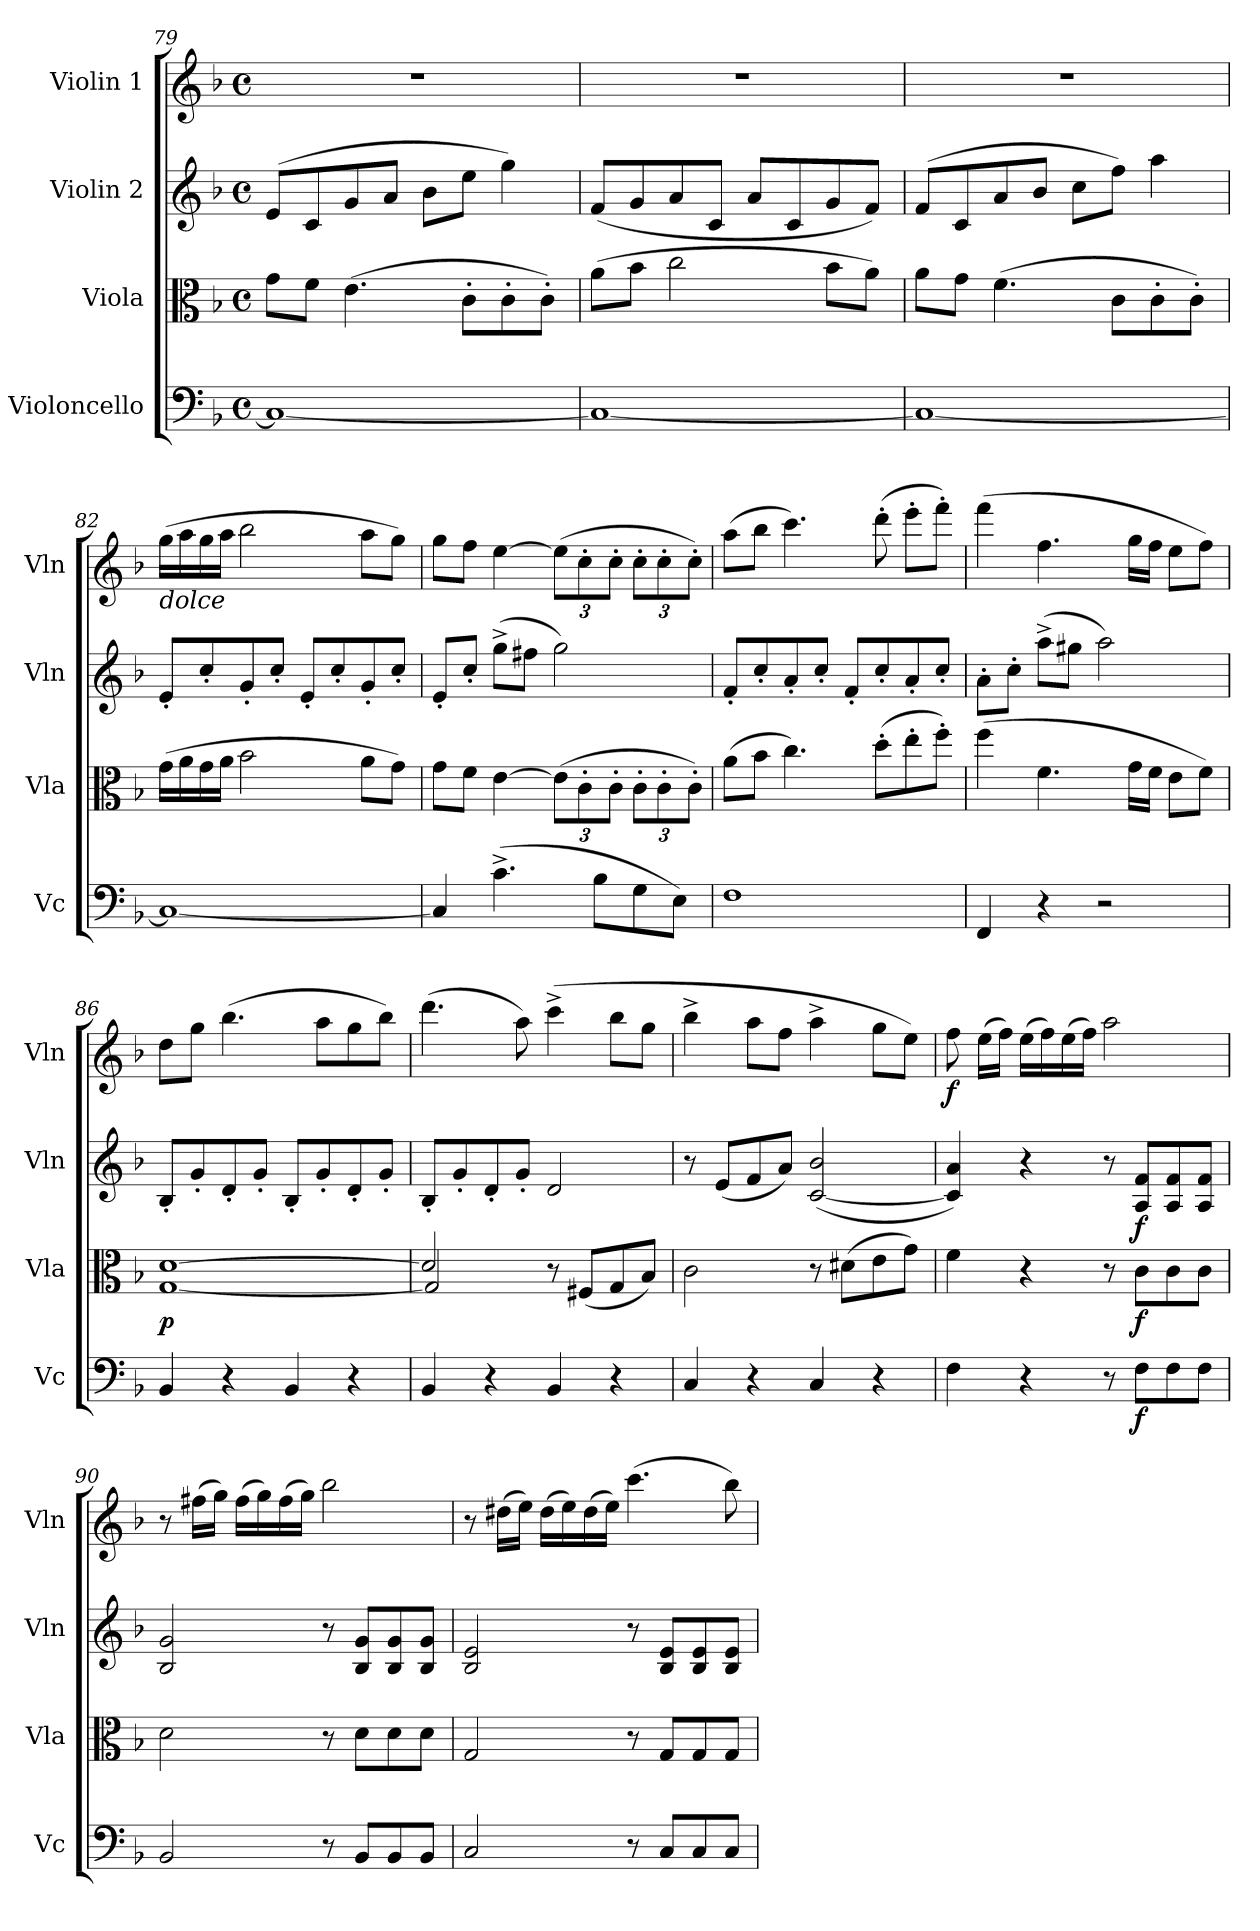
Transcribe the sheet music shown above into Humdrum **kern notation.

**kern	**dynam	**kern	**dynam	**kern	**dynam	**kern	**dynam
*part4	*part4	*part3	*part3	*part2	*part2	*part1	*part1
*staff4	*staff4	*staff3	*staff3	*staff2	*staff2	*staff1	*staff1
*I"Violoncello	*	*I"Viola	*	*I"Violin 2	*	*I"Violin 1	*
*I'Vc	*	*I'Vla	*	*I'Vln	*	*I'Vln	*
*clefF4	*	*clefC3	*	*clefG2	*	*clefG2	*
*k[b-]	*	*k[b-]	*	*k[b-]	*	*k[b-]	*
*M4/4	*	*M4/4	*	*M4/4	*	*M4/4	*
*met(c)	*	*met(c)	*	*met(c)	*	*met(c)	*
=79	=79	=79	=79	=79	=79	=79	=79
1C_	.	8g\L	.	(>8e/L	.	1r	.
.	.	8f\J	.	8c/	.	.	.
.	.	(>4.e\	.	8g/	.	.	.
.	.	.	.	8a/J	.	.	.
.	.	.	.	8b-\L	.	.	.
.	.	8c'\L	.	8ee\J	.	.	.
.	.	8c'\	.	4gg\)	.	.	.
.	.	8c'\J)	.	.	.	.	.
=80	=80	=80	=80	=80	=80	=80	=80
1C_	.	(>8a\L	.	(<8f/L	.	1r	.
.	.	8b-\J	.	8g/	.	.	.
.	.	2cc\	.	8a/	.	.	.
.	.	.	.	8c/J	.	.	.
.	.	.	.	8a/L	.	.	.
.	.	.	.	8c/	.	.	.
.	.	8b-\L	.	8g/	.	.	.
.	.	8a\J)	.	8f/J)	.	.	.
=81	=81	=81	=81	=81	=81	=81	=81
1C_	.	8a\L	.	(>8f/L	.	1r	.
.	.	8g\J	.	8c/	.	.	.
.	.	(>4.f\	.	8a/	.	.	.
.	.	.	.	8b-/J	.	.	.
.	.	.	.	8cc\L	.	.	.
.	.	8c\L	.	8ff\J)	.	.	.
.	.	8c'\	.	4aa\	.	.	.
.	.	8c'\J)	.	.	.	.	.
!!LO:LB:g=z
=82	=82	=82	=82	=82	=82	=82	=82
!	!	!	!	!	!	!LO:TX:b:i:t=dolce	!
1C_	.	(>16g\LL	.	8e'/L	.	(>16gg\LL	.
.	.	16a\	.	.	.	16aa\	.
.	.	16g\	.	8cc'/	.	16gg\	.
.	.	16a\JJ	.	.	.	16aa\JJ	.
.	.	2b-\	.	8g'/	.	2bb-\	.
.	.	.	.	8cc'/J	.	.	.
.	.	.	.	8e'/L	.	.	.
.	.	.	.	8cc'/	.	.	.
.	.	8a\L	.	8g'/	.	8aa\L	.
.	.	8g\J)	.	8cc'/J	.	8gg\J)	.
!!LO:LB:g=z
=83	=83	=83	=83	=83	=83	=83	=83
4C/]	.	8g\L	.	8e'/L	.	8gg\L	.
.	.	8f\J	.	8cc'/J	.	8ff\J	.
(4.c^\	.	[4e\	.	(8gg^\L	.	[4ee\	.
.	.	.	.	8ff#X\J	.	.	.
*	*	*Xbrackettup	*	*	*	*Xbrackettup	*
.	.	(12e\L]	.	2gg\)	.	(12ee\L]	.
.	.	12c'\	.	.	.	12cc'\	.
8B-\L	.	.	.	.	.	.	.
.	.	12c'\J	.	.	.	12cc'\J	.
8G\	.	12c'\L	.	.	.	12cc'\L	.
.	.	12c'\	.	.	.	12cc'\	.
8E\J)	.	.	.	.	.	.	.
.	.	12c'\J)	.	.	.	12cc'\J)	.
=84	=84	=84	=84	=84	=84	=84	=84
1F	.	(>8a\L	.	8f'/L	.	(8aa\L	.
.	.	8b-\J	.	8cc'/	.	8bb-\J	.
.	.	4.cc\)	.	8a'/	.	4.ccc\)	.
.	.	.	.	8cc'/J	.	.	.
.	.	.	.	8f'/L	.	.	.
.	.	(>8dd'\L	.	8cc'/	.	(>8ddd'\	.
.	.	8ee'\	.	8a'/	.	8eee'\L	.
.	.	8ff'\J)	.	8cc'/J	.	8fff'\J)	.
=85	=85	=85	=85	=85	=85	=85	=85
4FF/	.	(>4ff\	.	8a'\L	.	(>4fff\	.
.	.	.	.	8cc'\J	.	.	.
4r	.	4.f\	.	(>8aa^\L	.	4.ff\	.
.	.	.	.	8gg#X\J	.	.	.
2r	.	.	.	2aa\)	.	.	.
.	.	16g\LL	.	.	.	16gg\LL	.
.	.	16f\JJ	.	.	.	16ff\JJ	.
.	.	8e\L	.	.	.	8ee\L	.
.	.	8f\J)	.	.	.	8ff\J)	.
=86	=86	=86	=86	=86	=86	=86	=86
*	*	*^	*	*	*	*	*
!	!	!	!	!LO:DY:b	!	!	!	!
4BB-/	.	[>1d	[<1G	p	8B-'/L	.	8dd\L	.
.	.	.	.	.	8g'/	.	8gg\J	.
4r	.	.	.	.	8d'/	.	(>4.bb-\	.
.	.	.	.	.	8g'/J	.	.	.
4BB-/	.	.	.	.	8B-'/L	.	.	.
.	.	.	.	.	8g'/	.	8aa\L	.
4r	.	.	.	.	8d'/	.	8gg\	.
.	.	.	.	.	8g'/J	.	8bb-\J)	.
!!LO:LB:g=z
=87	=87	=87	=87	=87	=87	=87	=87	=87
4BB-/	.	2d/]	2G/]	.	8B-'/L	.	(>4.ddd\	.
.	.	.	.	.	8g'/	.	.	.
4r	.	.	.	.	8d'/	.	.	.
.	.	.	.	.	8g'/J	.	8aa\)	.
4BB-/	.	8r	2ryy	.	2d/	.	(>4ccc^\	.
.	.	(<8F#X/L	.	.	.	.	.	.
4r	.	8G/	.	.	.	.	8bb-\L	.
.	.	8B-/J)	.	.	.	.	8gg\J	.
*	*	*v	*v	*	*	*	*	*
!!LO:PB:g=z
=88	=88	=88	=88	=88	=88	=88	=88
4C/	.	2c\	.	8r	.	4bb-^\	.
.	.	.	.	(<8e/L	.	.	.
4r	.	.	.	8f/	.	8aa\L	.
.	.	.	.	8a/J)	.	8ff\J	.
4C/	.	8r	.	(>[<2c/ 2b-/	.	4aa^\	.
.	.	(>8d#X\L	.	.	.	.	.
4r	.	8e\	.	.	.	8gg\L	.
.	.	8g\J)	.	.	.	8ee\J)	.
=89	=89	=89	=89	=89	=89	=89	=89
!	!	!	!	!	!	!	!LO:DY:b
4F\	.	4f\	.	4c/] 4a/)	.	8ff\	f
.	.	.	.	.	.	(>16ee\LL	.
.	.	.	.	.	.	16ff\JJ)	.
4r	.	4r	.	4r	.	(>16ee\LL	.
.	.	.	.	.	.	16ff\)	.
.	.	.	.	.	.	(>16ee\	.
.	.	.	.	.	.	16ff\JJ)	.
8r	.	8r	.	8r	.	2aa\	.
!	!LO:DY:b	!	!LO:DY:b	!	!LO:DY:b	!	!
8F\L	f	8c\L	f	8A/ 8f/L	f	.	.
8F\	.	8c\	.	8A/ 8f/	.	.	.
8F\J	.	8c\J	.	8A/ 8f/J	.	.	.
=90	=90	=90	=90	=90	=90	=90	=90
2BB-/	.	2d\	.	2B-/ 2g/	.	8r	.
.	.	.	.	.	.	(>16ff#X\LL	.
.	.	.	.	.	.	16gg\JJ)	.
.	.	.	.	.	.	(>16ff#\LL	.
.	.	.	.	.	.	16gg\)	.
.	.	.	.	.	.	(>16ff#\	.
.	.	.	.	.	.	16gg\JJ)	.
8r	.	8r	.	8r	.	2bb-\	.
8BB-/L	.	8d\L	.	8B-/ 8g/L	.	.	.
8BB-/	.	8d\	.	8B-/ 8g/	.	.	.
8BB-/J	.	8d\J	.	8B-/ 8g/J	.	.	.
!!LO:LB:g=z
=91	=91	=91	=91	=91	=91	=91	=91
2C/	.	2G/	.	2B-/ 2e/	.	8r	.
.	.	.	.	.	.	(>16dd#X\LL	.
.	.	.	.	.	.	16ee\JJ)	.
.	.	.	.	.	.	(>16dd#\LL	.
.	.	.	.	.	.	16ee\)	.
.	.	.	.	.	.	(>16dd#\	.
.	.	.	.	.	.	16ee\JJ)	.
8r	.	8r	.	8r	.	(>4.ccc\	.
8C/L	.	8G/L	.	8B-/ 8e/L	.	.	.
8C/	.	8G/	.	8B-/ 8e/	.	.	.
8C/J	.	8G/J	.	8B-/ 8e/J	.	8bb-\)	.
=	=	=	=	=	=	=	=
*-	*-	*-	*-	*-	*-	*-	*-
